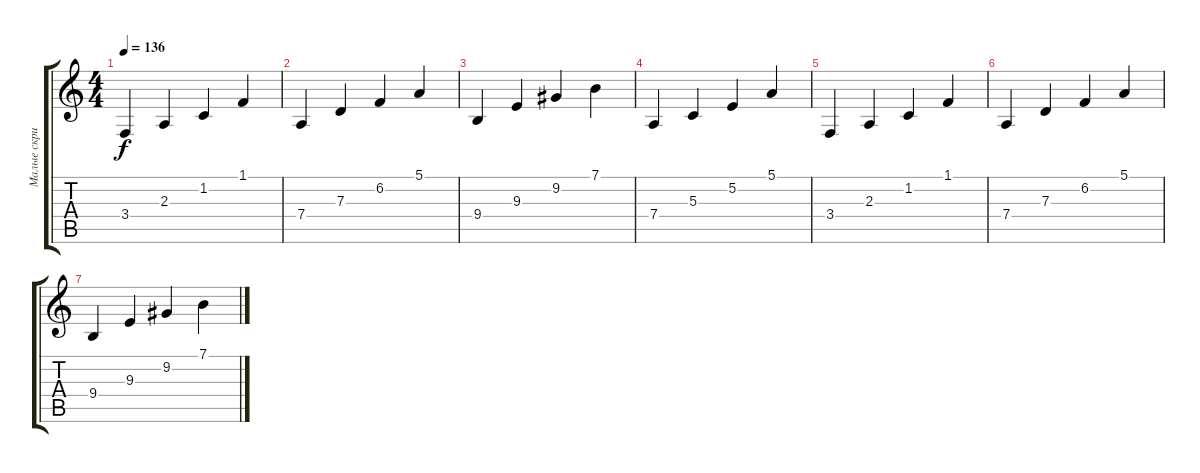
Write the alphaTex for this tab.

\track ("Малые скрипки" "Малые скри") {instrument pizzicatostrings}
\staff {score tabs}
\tuning (E4 B3 G3 D3 A2 E2) {hide}
\ts (4 4)
\tempo 136
\clef g2
\ks c
3.4.4{dy f} 2.3.4 1.2.4 1.1.4 |
7.4.4 7.3.4 6.2.4 5.1.4 |
9.4.4 9.3.4 9.2.4 7.1.4 |
7.4.4 5.3.4 5.2.4 5.1.4 |
3.4.4 2.3.4 1.2.4 1.1.4 |
7.4.4 7.3.4 6.2.4 5.1.4 |
9.4.4 9.3.4 9.2.4 7.1.4
